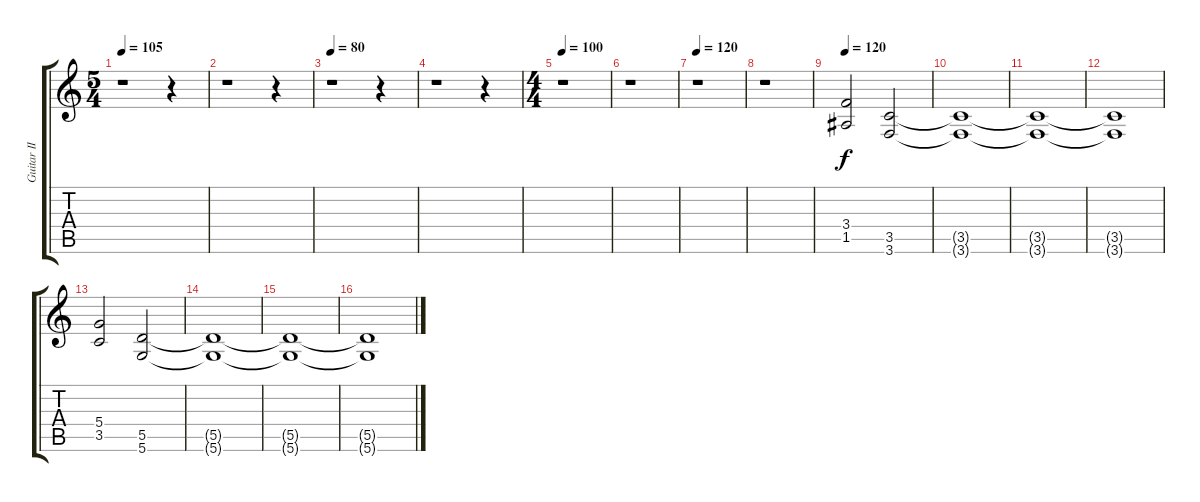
\track ("Guitar II" "Guitar II") {instrument distortionguitar}
\staff {score tabs}
\tuning (E4 B3 G3 D3 A2 D2) {hide}
\ts (5 4)
\tempo 105
\tempo 60
\tempo 105
\clef g2
\ks c
r.1{dy f instrument distortionguitar} r.4 |
r.1 r.4 |
\tempo 80
r.1 r.4 |
r.1 r.4 |
\ts (4 4)
\tempo 100
r.1 |
r.1 |
\tempo 120
r.1 |
r.1 |
\tempo 120
(3.4 1.5).2 (3.5 3.6).2 |
(3.5{t} 3.6{t}).1 |
(3.5{t} 3.6{t}).1 |
(3.5{t} 3.6{t}).1 |
(5.4 3.5).2 (5.5 5.6).2 |
(5.5{t} 5.6{t}).1 |
(5.5{t} 5.6{t}).1 |
(5.5{t} 5.6{t}).1
